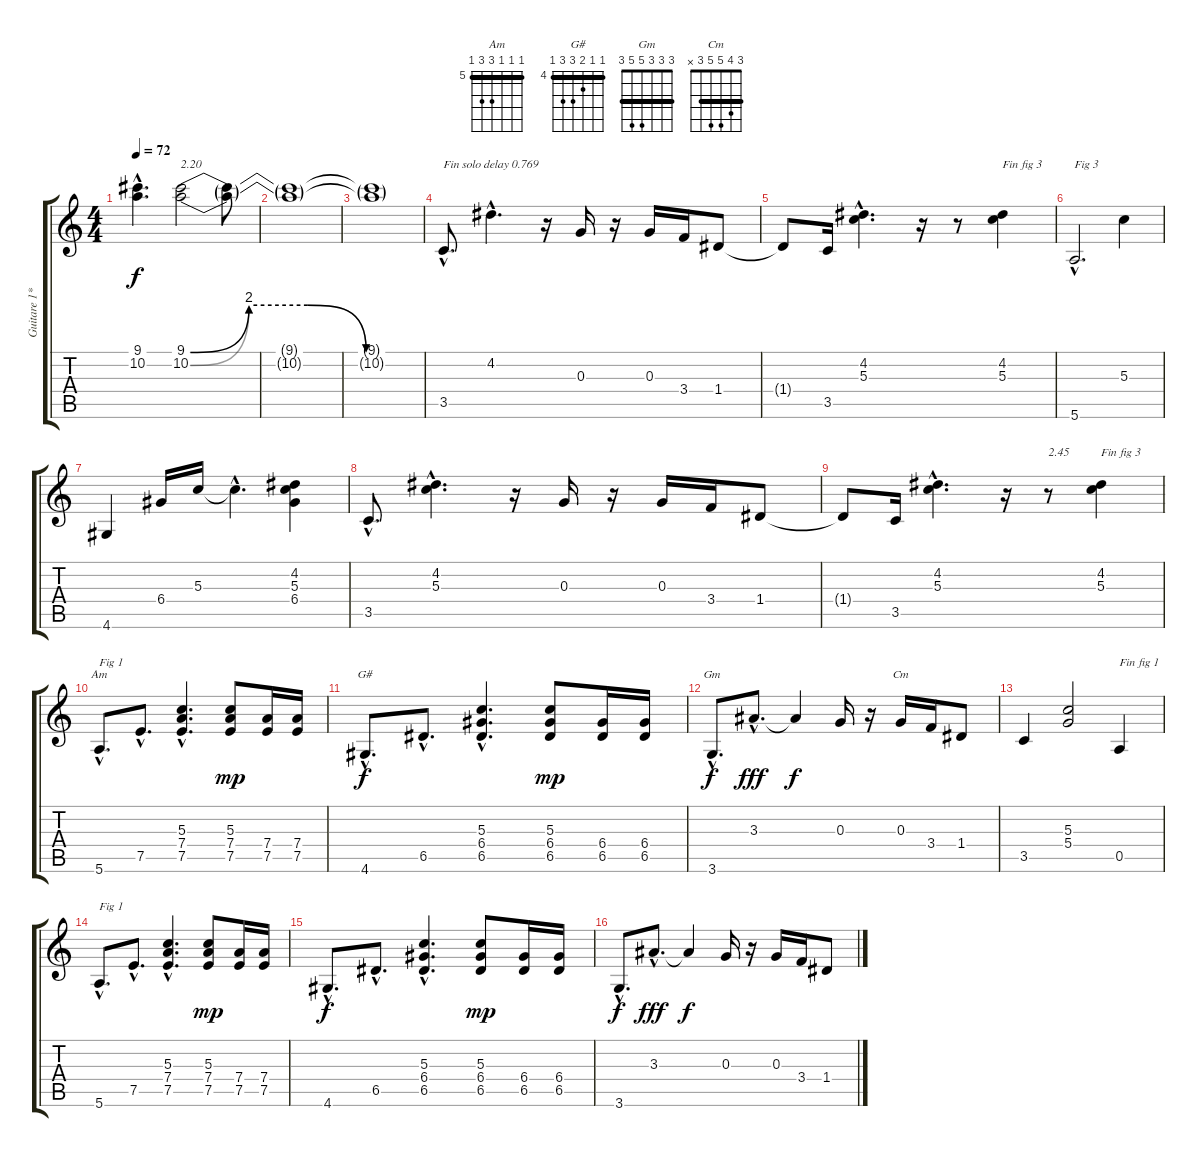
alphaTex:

\track ("Guitare 1* Eric" "Guitare 1*") {instrument electricguitarclean}
\staff {score tabs}
\tuning (E4 B3 G3 D3 A2 E2) {hide}
\chord ("Am" 5 5 5 7 7 5) {firstfret 5 barre 5}
\chord ("G#" 4 4 5 6 6 4) {firstfret 4 barre 4}
\chord ("Gm" 3 3 3 5 5 3) {barre 3}
\chord ("Cm" 3 4 5 5 3 x) {barre 3}
\ts (4 4)
\tempo 72
\clef g2
\ks c
(9.1{hac t} 10.2{hac t}).4{d dy f} (9.1{be (custom 0 0 15 8 30 8 45 0 60 0)} 10.2{be (custom 0 0 15 8 30 8 45 0 60 0)}).2{txt "2.20"} (9.1{t} 10.2{t}).8 |
(9.1{t} 10.2{t}).1 |
(9.1{t} 10.2{t}).1 |
3.5{hac}.8{d txt "Fin solo delay 0.769"} 4.2{hac}.4{d} r.16 0.3.16 r.16 0.3.16 3.4.16 1.4.8 |
1.4{t}.8 3.5.16 (4.2{hac} 5.3{hac}).4{d} r.16 r.8 (4.2 5.3).4{txt "Fin fig 3"} |
5.6{hac}.2{d txt "Fig 3"} 5.3.4 |
4.6.4 6.4.16 5.3.16 5.3{hac t}.4{d} (4.2 5.3 6.4).4 |
3.5{hac}.8{d} (4.2{hac} 5.3{hac}).4{d} r.16 0.3.16 r.16 0.3.16 3.4.16 1.4.8 |
1.4{t}.8 3.5.16 (4.2{hac} 5.3{hac}).4{d} r.16 r.8{txt "2.45"} (4.2 5.3).4{txt "Fin fig 3"} |
5.6{hac}.8{d ch "Am" txt "Fig 1"} 7.5{hac}.8{d} (5.3{hac} 7.4{hac} 7.5{hac}).4{d} (5.3 7.4 7.5).8{dy mp} (7.4 7.5).16 (7.4 7.5).16 |
4.6{hac}.8{d ch "G#" dy f} 6.5{hac}.8{d} (5.3{hac} 6.4{hac} 6.5{hac}).4{d} (5.3 6.4 6.5).8{dy mp} (6.4 6.5).16 (6.4 6.5).16 |
3.6{hac}.8{d ch "Gm" dy f} 3.3{hac}.8{d dy fff} 3.3{t}.4{dy f} 0.3.16 r.16 0.3.16{ch "Cm"} 3.4.16 1.4.8 |
3.5.4 (5.3 5.4).2 0.5.4{txt "Fin fig 1"} |
5.6{hac}.8{d txt "Fig 1"} 7.5{hac}.8{d} (5.3{hac} 7.4{hac} 7.5{hac}).4{d} (5.3 7.4 7.5).8{dy mp} (7.4 7.5).16 (7.4 7.5).16 |
4.6{hac}.8{d dy f} 6.5{hac}.8{d} (5.3{hac} 6.4{hac} 6.5{hac}).4{d} (5.3 6.4 6.5).8{dy mp} (6.4 6.5).16 (6.4 6.5).16 |
3.6{hac}.8{d dy f} 3.3{hac}.8{d dy fff} 3.3{t}.4{dy f} 0.3.16 r.16 0.3.16 3.4.16 1.4.8
